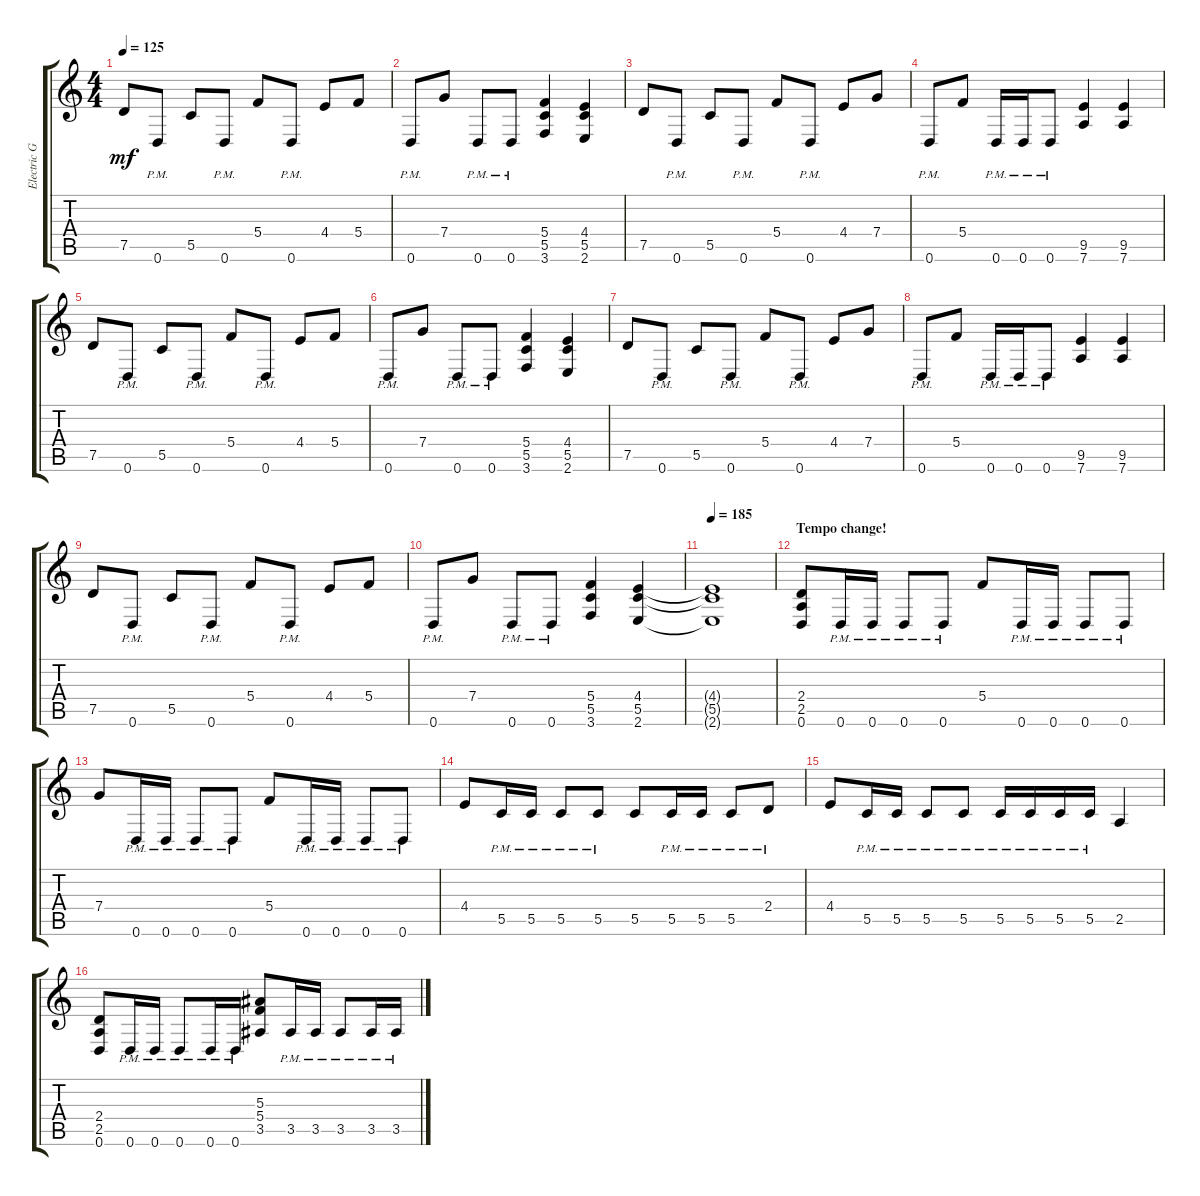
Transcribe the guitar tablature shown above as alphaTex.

\track ("Electric Guitar" "Electric G") {instrument distortionguitar}
\staff {score tabs}
\tuning (D4 A3 F3 C3 G2 D2) {hide}
\ts (4 4)
\tempo 125
\clef g2
\ks c
7.5.8{dy mf} 0.6{pm}.8 5.5.8 0.6{pm}.8 5.4.8 0.6{pm}.8 4.4.8 5.4.8 |
0.6{pm}.8 7.4.8 0.6{pm}.8 0.6{pm}.8 (5.4 5.5 3.6).4 (4.4 5.5 2.6).4 |
7.5.8 0.6{pm}.8 5.5.8 0.6{pm}.8 5.4.8 0.6{pm}.8 4.4.8 7.4.8 |
0.6{pm}.8 5.4.8 0.6{pm}.16 0.6{pm}.16 0.6{pm}.8 (9.5 7.6).4 (9.5 7.6).4 |
7.5.8 0.6{pm}.8 5.5.8 0.6{pm}.8 5.4.8 0.6{pm}.8 4.4.8 5.4.8 |
0.6{pm}.8 7.4.8 0.6{pm}.8 0.6{pm}.8 (5.4 5.5 3.6).4 (4.4 5.5 2.6).4 |
7.5.8 0.6{pm}.8 5.5.8 0.6{pm}.8 5.4.8 0.6{pm}.8 4.4.8 7.4.8 |
0.6{pm}.8 5.4.8 0.6{pm}.16 0.6{pm}.16 0.6{pm}.8 (9.5 7.6).4 (9.5 7.6).4 |
7.5.8 0.6{pm}.8 5.5.8 0.6{pm}.8 5.4.8 0.6{pm}.8 4.4.8 5.4.8 |
0.6{pm}.8 7.4.8 0.6{pm}.8 0.6{pm}.8 (5.4 5.5 3.6).4 (4.4 5.5 2.6).4 |
\tempo 185
(4.4{t} 5.5{t} 2.6{t}).1 |
\section ("" "Tempo change!")
(2.4 2.5 0.6).8 0.6{pm}.16 0.6{pm}.16 0.6{pm}.8 0.6{pm}.8 5.4.8 0.6{pm}.16 0.6{pm}.16 0.6{pm}.8 0.6{pm}.8 |
7.4.8 0.6{pm}.16 0.6{pm}.16 0.6{pm}.8 0.6{pm}.8 5.4.8 0.6{pm}.16 0.6{pm}.16 0.6{pm}.8 0.6{pm}.8 |
4.4.8 5.5{pm}.16 5.5{pm}.16 5.5{pm}.8 5.5{pm}.8 5.5.8 5.5{pm}.16 5.5{pm}.16 5.5{pm}.8 2.4{pm}.8 |
4.4.8 5.5{pm}.16 5.5{pm}.16 5.5{pm}.8 5.5{pm}.8 5.5{pm}.16 5.5{pm}.16 5.5{pm}.16 5.5{pm}.16 2.5.4 |
(2.4 2.5 0.6).8 0.6{pm}.16 0.6{pm}.16 0.6{pm}.8 0.6{pm}.16 0.6{pm}.16 (5.3 5.4 3.5).8 3.5{pm}.16 3.5{pm}.16 3.5{pm}.8 3.5{pm}.16 3.5{pm}.16
